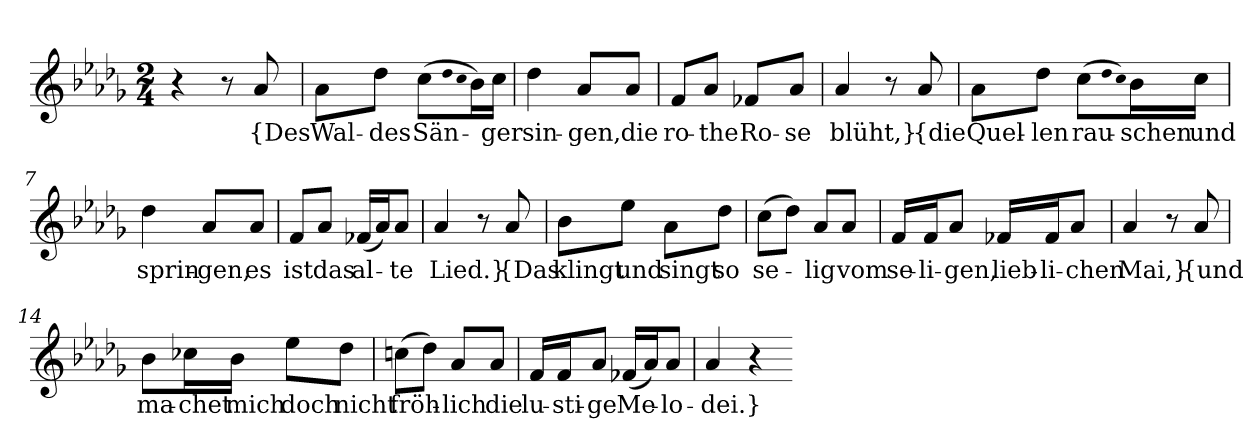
**kern	**text
*part1	*part1
*staff1	*staff1
*clefG2	*
*k[b-e-a-d-g-]	*
*M2/4	*
=1	=1
4r	.
8r	.
8a-	{Des
=2	=2
8a-\L	Wal-
8dd-\J	-des
(8cc\L	Sän-
qdd-	.
qcc	.
16b-\L)	.
16cc\JJ	-ger
=3	=3
4dd-	sin-
8a-/L	-gen,
8a-/J	die
=4	=4
8f/L	ro-
8a-/J	-the
8f-X/L	Ro-
8a-/J	-se
=5	=5
4a-	blüht,}
8r	.
8a-	{die
=6	=6
8a-\L	Quel-
8dd-\J	-len
(8cc\L	rau-
qdd-	.
qcc)	.
16b-\L	-schen
16cc\JJ	und
=7	=7
4dd-	sprin-
8a-/L	-gen,
8a-/J	es
=8	=8
8f/L	ist
8a-/J	das
(16f-X/LL	al-
16a-/J)	.
8a-/J	-te
=9	=9
4a-	Lied.}
8r	.
8a-	{Das
=10	=10
8b-\L	klingt
8ee-\J	und
8a-\L	singt
8dd-\J	so
=11	=11
(8cc\L	se-
8dd-\J)	.
8a-/L	-lig
8a-/J	vom
=12	=12
16f/LL	se-
16f/J	-li-
8a-/J	-gen,
16f-X/LL	lieb-
16f-/J	-li-
8a-/J	-chen
=13	=13
4a-	Mai,}
8r	.
8a-	{und
=14	=14
8b-\L	ma-
16cc-X\L	-chet
16b-\JJ	mich
8ee-\L	doch
8dd-\J	nicht
=15	=15
(8ccn\L	fröh-
8dd-\J)	.
8a-/L	-lich
8a-/J	die
=16	=16
16f/LL	lu-
16f/J	-sti-
8a-/J	-ge
(16f-X/LL	Me-
16a-/J)	.
8a-/J	-lo-
=17	=17
4a-	-dei.}
4r	.
=-	=-
*-	*-
